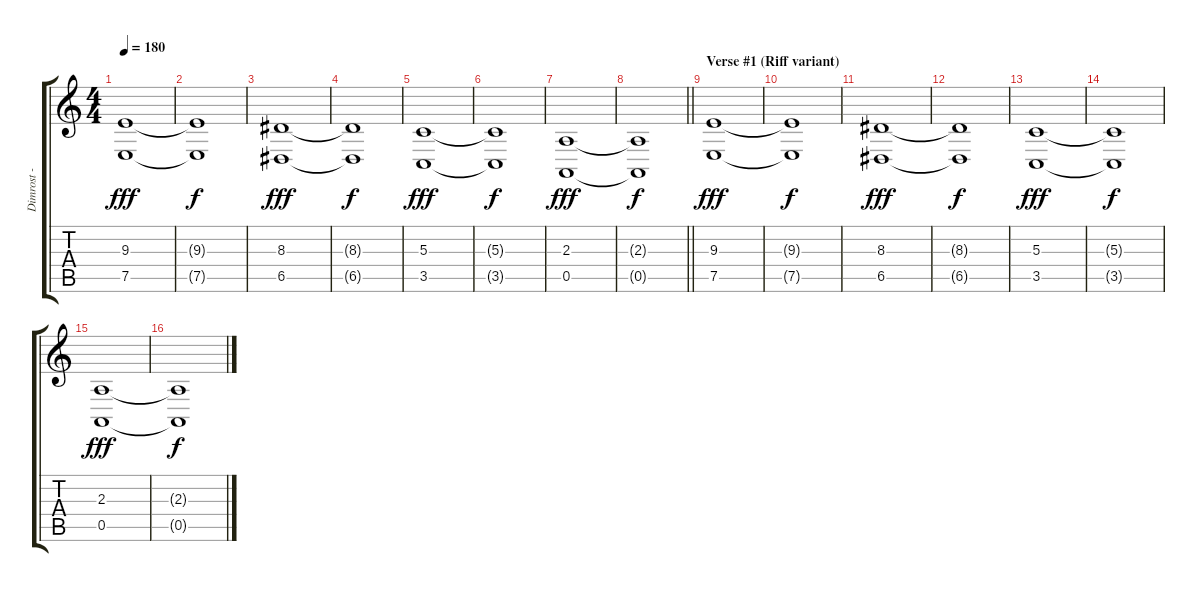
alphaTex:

\track ("Dimrost - Choirs" "Dimrost - ") {instrument choiraahs}
\staff {score tabs}
\tuning (E4 B3 G3 D3 A2 E2) {hide}
\ts (4 4)
\tempo 180
\clef g2
\ks c
(9.3 7.5).1{dy fff} |
(9.3{t} 7.5{t}).1{dy f} |
(8.3 6.5).1{dy fff} |
(8.3{t} 6.5{t}).1{dy f} |
(5.3 3.5).1{dy fff} |
(5.3{t} 3.5{t}).1{dy f} |
(2.3 0.5).1{dy fff} |
\barLineRight lightlight
(2.3{t} 0.5{t}).1{dy f} |
\section ("" "Verse #1 (Riff variant)")
(9.3 7.5).1{dy fff} |
(9.3{t} 7.5{t}).1{dy f} |
(8.3 6.5).1{dy fff} |
(8.3{t} 6.5{t}).1{dy f} |
(5.3 3.5).1{dy fff} |
(5.3{t} 3.5{t}).1{dy f} |
(2.3 0.5).1{dy fff} |
(2.3{t} 0.5{t}).1{dy f}
